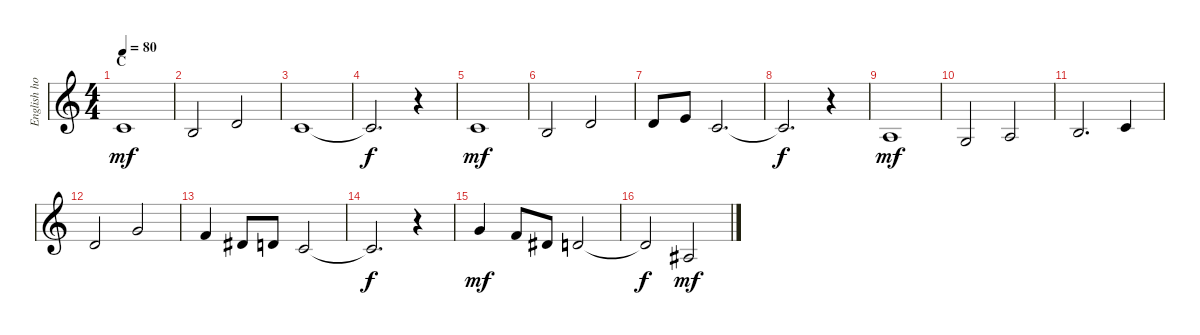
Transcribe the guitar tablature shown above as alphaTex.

\track ("English horn A" "English ho") {instrument englishhorn}
\staff {score}
\tuning (E4 B3 G3 D3 A2 E2) {hide}
\ts (4 4)
\section ("" "C")
\tempo 80
\clef g2
\ks c
1.2.1{dy mf} |
0.2.2 3.2.2 |
1.2.1 |
1.2{t}.2{d dy f} r.4 |
1.2.1{dy mf} |
0.2.2 3.2.2 |
3.2.8 0.1.8 1.2.2{d} |
1.2{t}.2{d dy f} r.4 |
2.3.1{dy mf} |
0.3.2 2.3.2 |
0.2.2{d} 1.2.4 |
3.2.2 3.1.2 |
1.1.4 4.2.8 3.2.8 1.2.2 |
1.2{t}.2{d dy f} r.4 |
3.1.4{dy mf} 1.1.8 4.2.8 3.2.2 |
3.2{t}.2{dy f} 3.3.2{dy mf}
